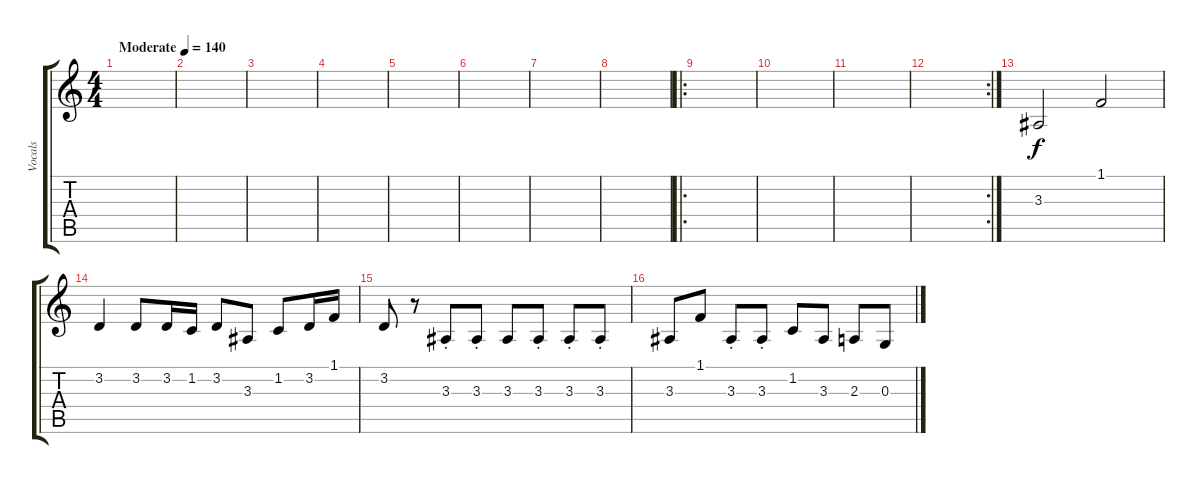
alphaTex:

\track ("Vocals" "Vocals") {instrument voiceoohs}
\staff {score tabs}
\tuning (E4 B3 G3 D3 A2 E2) {hide}
\ts (4 4)
\tempo (140 "Moderate")
\clef g2
\ks c
|
|
|
|
|
|
|
|
\ro
|
|
|
\rc 2
|
3.3.2 1.1.2 |
3.2.4 3.2.8 3.2.16 1.2.16 3.2.8 3.3.8 1.2.8 3.2.16 1.1.16 |
3.2.8 r.8 3.3{st}.8 3.3{st}.8 3.3.8 3.3{st}.8 3.3{st}.8 3.3{st}.8 |
3.3.8 1.1.8 3.3{st}.8 3.3{st}.8 1.2.8 3.3.8 2.3.8 0.3.8
